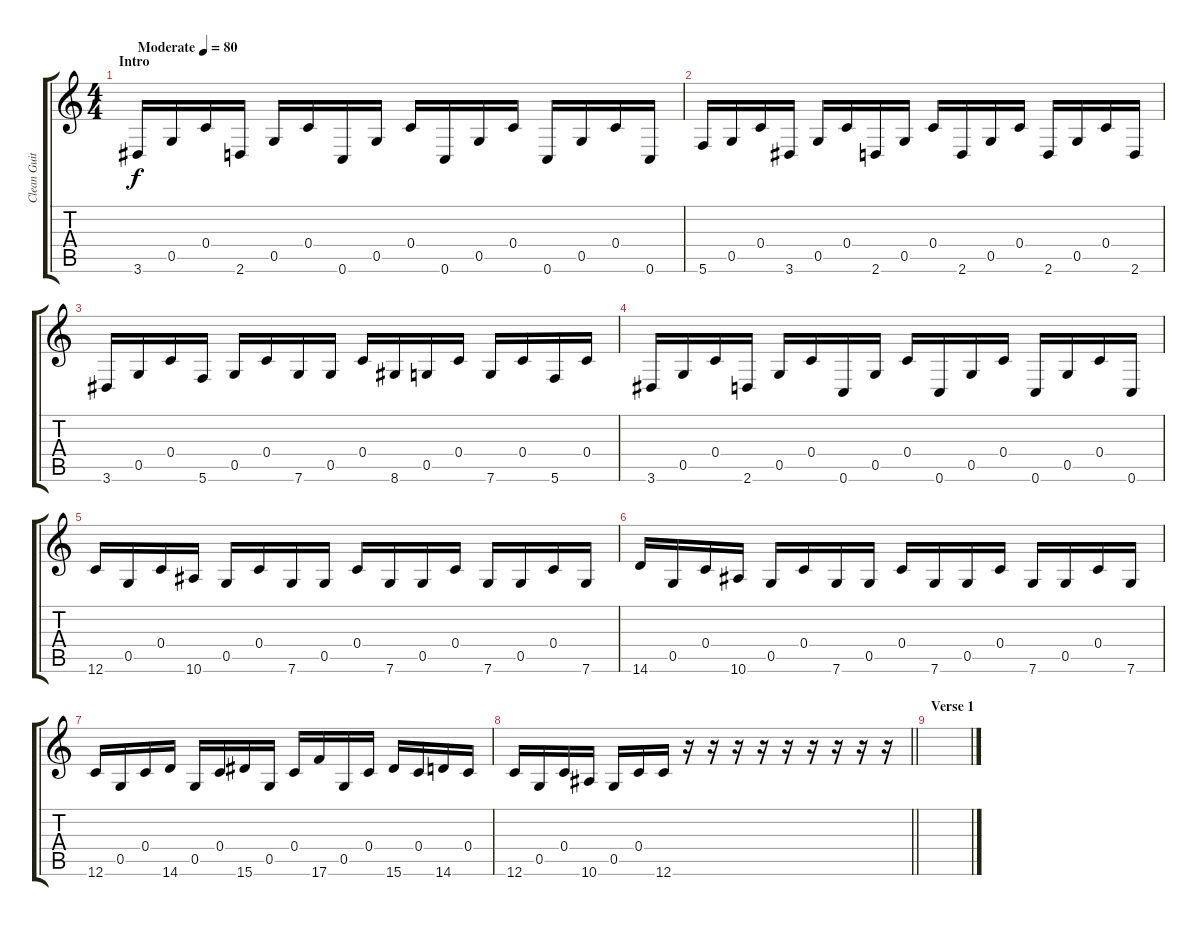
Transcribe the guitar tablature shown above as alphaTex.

\track ("Clean Guitar" "Clean Guit") {instrument acousticguitarsteel}
\staff {score tabs}
\tuning (D4 A3 F3 C3 G2 C2) {hide}
\ts (4 4)
\section ("" "Intro")
\tempo (80 "Moderate")
\clef g2
\ks c
3.6.16{dy f instrument acousticguitarsteel} 0.5.16 0.4.16 2.6.16 0.5.16 0.4.16 0.6.16 0.5.16 0.4.16 0.6.16 0.5.16 0.4.16 0.6.16 0.5.16 0.4.16 0.6.16 |
5.6.16 0.5.16 0.4.16 3.6.16 0.5.16 0.4.16 2.6.16 0.5.16 0.4.16 2.6.16 0.5.16 0.4.16 2.6.16 0.5.16 0.4.16 2.6.16 |
3.6.16 0.5.16 0.4.16 5.6.16 0.5.16 0.4.16 7.6.16 0.5.16 0.4.16 8.6.16 0.5.16 0.4.16 7.6.16 0.4.16 5.6.16 0.4.16 |
3.6.16 0.5.16 0.4.16 2.6.16 0.5.16 0.4.16 0.6.16 0.5.16 0.4.16 0.6.16 0.5.16 0.4.16 0.6.16 0.5.16 0.4.16 0.6.16 |
12.6.16 0.5.16 0.4.16 10.6.16 0.5.16 0.4.16 7.6.16 0.5.16 0.4.16 7.6.16 0.5.16 0.4.16 7.6.16 0.5.16 0.4.16 7.6.16 |
14.6.16 0.5.16 0.4.16 10.6.16 0.5.16 0.4.16 7.6.16 0.5.16 0.4.16 7.6.16 0.5.16 0.4.16 7.6.16 0.5.16 0.4.16 7.6.16 |
12.6.16 0.5.16 0.4.16 14.6.16 0.5.16 0.4.16 15.6.16 0.5.16 0.4.16 17.6.16 0.5.16 0.4.16 15.6.16 0.4.16 14.6.16 0.4.16 |
\barLineRight lightlight
12.6.16 0.5.16 0.4.16 10.6.16 0.5.16 0.4.16 12.6.16 r.16 r.16 r.16 r.16 r.16 r.16 r.16 r.16 r.16 |
\section ("" "Verse 1")
